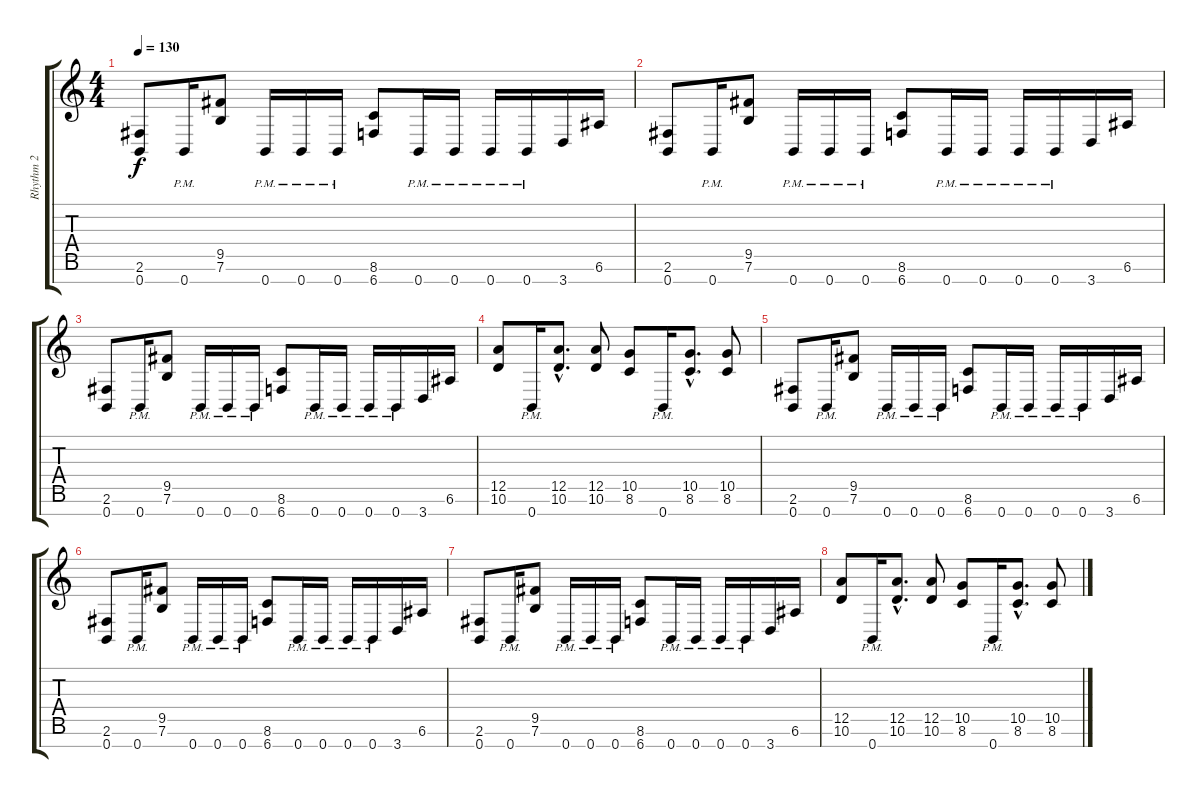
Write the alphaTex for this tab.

\track ("Rhythm 2" "Rhythm 2") {instrument overdrivenguitar}
\staff {score tabs}
\tuning (E4 B3 G3 D3 A2 E2 B1) {hide}
\ts (4 4)
\tempo 130
\clef g2
\ks c
(2.6 0.7).8{dy f} 0.7{pm}.16 (9.5 7.6).8 0.7{pm}.16 0.7{pm}.16 0.7{pm}.16 (8.6 6.7).8 0.7{pm}.16 0.7{pm}.16 0.7{pm}.16 0.7{pm}.16 3.7.16 6.6.16 |
(2.6 0.7).8 0.7{pm}.16 (9.5 7.6).8 0.7{pm}.16 0.7{pm}.16 0.7{pm}.16 (8.6 6.7).8 0.7{pm}.16 0.7{pm}.16 0.7{pm}.16 0.7{pm}.16 3.7.16 6.6.16 |
(2.6 0.7).8 0.7{pm}.16 (9.5 7.6).8 0.7{pm}.16 0.7{pm}.16 0.7{pm}.16 (8.6 6.7).8 0.7{pm}.16 0.7{pm}.16 0.7{pm}.16 0.7{pm}.16 3.7.16 6.6.16 |
(12.5 10.6).8 0.7{pm}.16 (12.5{hac} 10.6{hac}).8{d} (12.5 10.6).8 (10.5 8.6).8 0.7{pm}.16 (10.5{hac} 8.6{hac}).8{d} (10.5 8.6).8 |
(2.6 0.7).8 0.7{pm}.16 (9.5 7.6).8 0.7{pm}.16 0.7{pm}.16 0.7{pm}.16 (8.6 6.7).8 0.7{pm}.16 0.7{pm}.16 0.7{pm}.16 0.7{pm}.16 3.7.16 6.6.16 |
(2.6 0.7).8 0.7{pm}.16 (9.5 7.6).8 0.7{pm}.16 0.7{pm}.16 0.7{pm}.16 (8.6 6.7).8 0.7{pm}.16 0.7{pm}.16 0.7{pm}.16 0.7{pm}.16 3.7.16 6.6.16 |
(2.6 0.7).8 0.7{pm}.16 (9.5 7.6).8 0.7{pm}.16 0.7{pm}.16 0.7{pm}.16 (8.6 6.7).8 0.7{pm}.16 0.7{pm}.16 0.7{pm}.16 0.7{pm}.16 3.7.16 6.6.16 |
(12.5 10.6).8 0.7{pm}.16 (12.5{hac} 10.6{hac}).8{d} (12.5 10.6).8 (10.5 8.6).8 0.7{pm}.16 (10.5{hac} 8.6{hac}).8{d} (10.5 8.6).8
